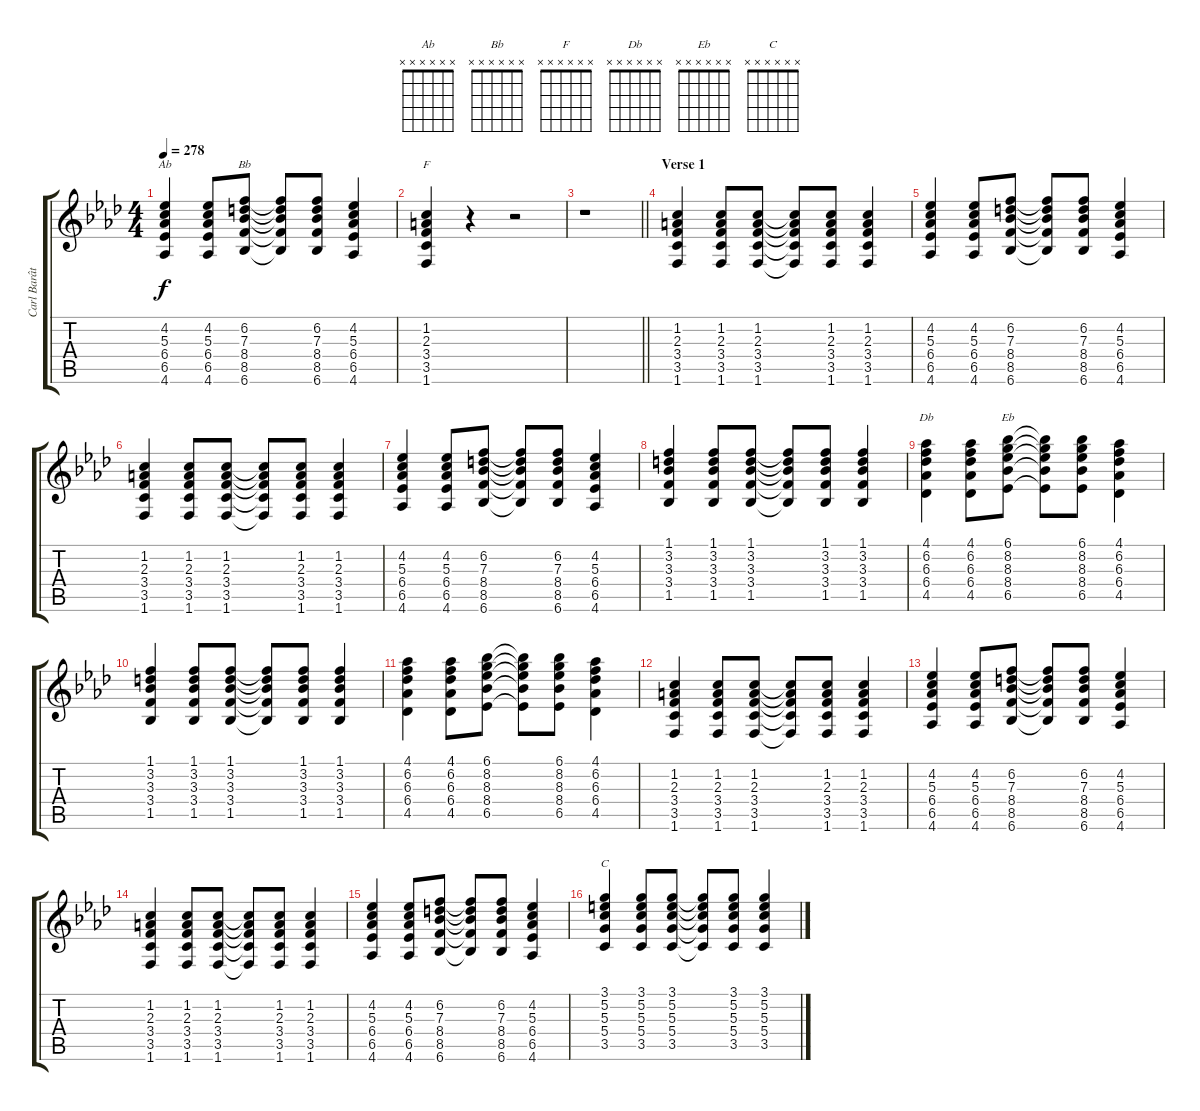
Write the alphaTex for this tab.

\track ("Carl Barât" "Carl Barât") {instrument overdrivenguitar}
\staff {score tabs}
\tuning (E4 B3 G3 D3 A2 E2) {hide}
\chord ("Ab" x x x x x x)
\chord ("Bb" x x x x x x)
\chord ("F" x x x x x x)
\chord ("Db" x x x x x x)
\chord ("Eb" x x x x x x)
\chord ("C" x x x x x x)
\ts (4 4)
\tempo 278
\clef g2
\ks ab
(4.2 5.3 6.4 6.5 4.6).4{ch "Ab" dy f} (4.2 5.3 6.4 6.5 4.6).8 (6.2 7.3 8.4 8.5 6.6).8{ch "Bb"} (6.2{t} 7.3{t} 8.4{t} 8.5{t} 6.6{t}).8 (6.2 7.3 8.4 8.5 6.6).8 (4.2 5.3 6.4 6.5 4.6).4 |
(1.2 2.3 3.4 3.5 1.6).4{ch "F"} r.4 r.2 |
\barLineRight lightlight
r.1 |
\section ("" "Verse 1")
(1.2 2.3 3.4 3.5 1.6).4 (1.2 2.3 3.4 3.5 1.6).8 (1.2 2.3 3.4 3.5 1.6).8 (1.2{t} 2.3{t} 3.4{t} 3.5{t} 1.6{t}).8 (1.2 2.3 3.4 3.5 1.6).8 (1.2 2.3 3.4 3.5 1.6).4 |
(4.2 5.3 6.4 6.5 4.6).4 (4.2 5.3 6.4 6.5 4.6).8 (6.2 7.3 8.4 8.5 6.6).8 (6.2{t} 7.3{t} 8.4{t} 8.5{t} 6.6{t}).8 (6.2 7.3 8.4 8.5 6.6).8 (4.2 5.3 6.4 6.5 4.6).4 |
(1.2 2.3 3.4 3.5 1.6).4 (1.2 2.3 3.4 3.5 1.6).8 (1.2 2.3 3.4 3.5 1.6).8 (1.2{t} 2.3{t} 3.4{t} 3.5{t} 1.6{t}).8 (1.2 2.3 3.4 3.5 1.6).8 (1.2 2.3 3.4 3.5 1.6).4 |
(4.2 5.3 6.4 6.5 4.6).4 (4.2 5.3 6.4 6.5 4.6).8 (6.2 7.3 8.4 8.5 6.6).8 (6.2{t} 7.3{t} 8.4{t} 8.5{t} 6.6{t}).8 (6.2 7.3 8.4 8.5 6.6).8 (4.2 5.3 6.4 6.5 4.6).4 |
(1.1 3.2 3.3 3.4 1.5).4 (1.1 3.2 3.3 3.4 1.5).8 (1.1 3.2 3.3 3.4 1.5).8 (1.1{t} 3.2{t} 3.3{t} 3.4{t} 1.5{t}).8 (1.1 3.2 3.3 3.4 1.5).8 (1.1 3.2 3.3 3.4 1.5).4 |
(4.1 6.2 6.3 6.4 4.5).4{ch "Db"} (4.1 6.2 6.3 6.4 4.5).8 (6.1 8.2 8.3 8.4 6.5).8{ch "Eb"} (6.1{t} 8.2{t} 8.3{t} 8.4{t} 6.5{t}).8 (6.1 8.2 8.3 8.4 6.5).8 (4.1 6.2 6.3 6.4 4.5).4 |
(1.1 3.2 3.3 3.4 1.5).4 (1.1 3.2 3.3 3.4 1.5).8 (1.1 3.2 3.3 3.4 1.5).8 (1.1{t} 3.2{t} 3.3{t} 3.4{t} 1.5{t}).8 (1.1 3.2 3.3 3.4 1.5).8 (1.1 3.2 3.3 3.4 1.5).4 |
(4.1 6.2 6.3 6.4 4.5).4 (4.1 6.2 6.3 6.4 4.5).8 (6.1 8.2 8.3 8.4 6.5).8 (6.1{t} 8.2{t} 8.3{t} 8.4{t} 6.5{t}).8 (6.1 8.2 8.3 8.4 6.5).8 (4.1 6.2 6.3 6.4 4.5).4 |
(1.2 2.3 3.4 3.5 1.6).4 (1.2 2.3 3.4 3.5 1.6).8 (1.2 2.3 3.4 3.5 1.6).8 (1.2{t} 2.3{t} 3.4{t} 3.5{t} 1.6{t}).8 (1.2 2.3 3.4 3.5 1.6).8 (1.2 2.3 3.4 3.5 1.6).4 |
(4.2 5.3 6.4 6.5 4.6).4 (4.2 5.3 6.4 6.5 4.6).8 (6.2 7.3 8.4 8.5 6.6).8 (6.2{t} 7.3{t} 8.4{t} 8.5{t} 6.6{t}).8 (6.2 7.3 8.4 8.5 6.6).8 (4.2 5.3 6.4 6.5 4.6).4 |
(1.2 2.3 3.4 3.5 1.6).4 (1.2 2.3 3.4 3.5 1.6).8 (1.2 2.3 3.4 3.5 1.6).8 (1.2{t} 2.3{t} 3.4{t} 3.5{t} 1.6{t}).8 (1.2 2.3 3.4 3.5 1.6).8 (1.2 2.3 3.4 3.5 1.6).4 |
(4.2 5.3 6.4 6.5 4.6).4 (4.2 5.3 6.4 6.5 4.6).8 (6.2 7.3 8.4 8.5 6.6).8 (6.2{t} 7.3{t} 8.4{t} 8.5{t} 6.6{t}).8 (6.2 7.3 8.4 8.5 6.6).8 (4.2 5.3 6.4 6.5 4.6).4 |
(3.1 5.2 5.3 5.4 3.5).4{ch "C"} (3.1 5.2 5.3 5.4 3.5).8 (3.1 5.2 5.3 5.4 3.5).8 (3.1{t} 5.2{t} 5.3{t} 5.4{t} 3.5{t}).8 (3.1 5.2 5.3 5.4 3.5).8 (3.1 5.2 5.3 5.4 3.5).4
